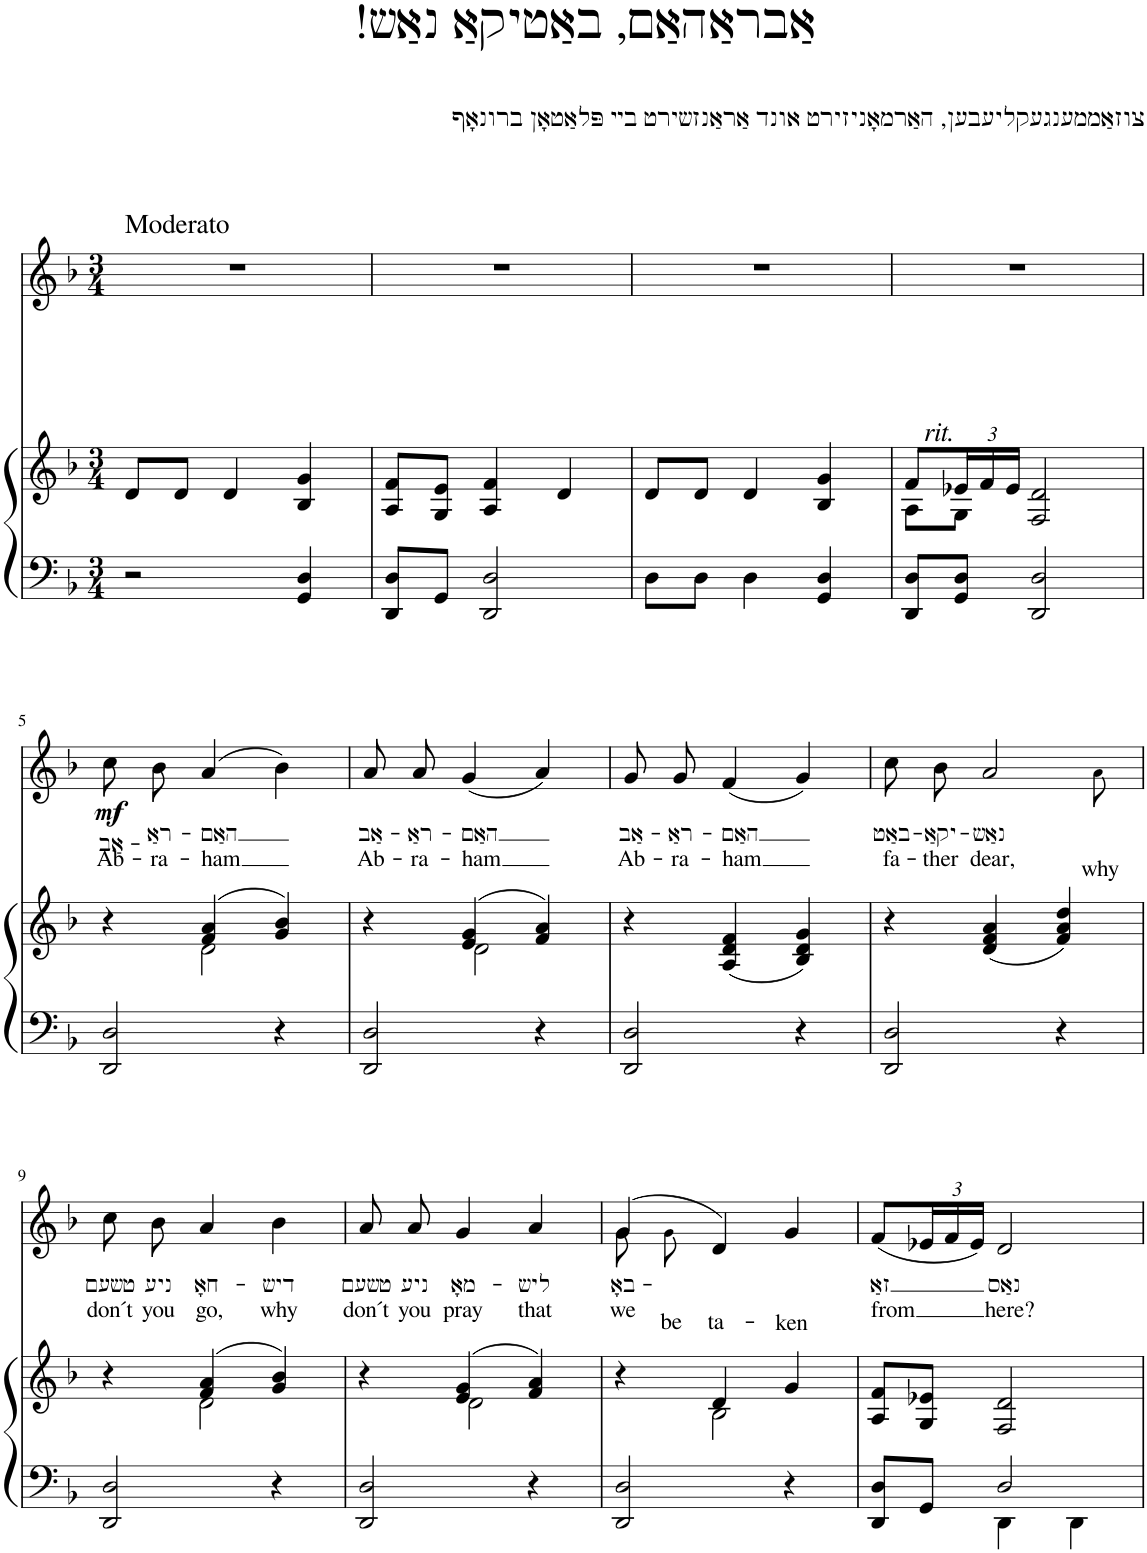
**kern	**kern	**kern	**text	**text	**dynam
*part2	*part2	*part1	*part1	*part1	*part1
*staff3	*staff2	*staff1	*staff1	*staff1	*staff1
*I"Klavier	*	*I"Piano	*	*	*
*	*	*I'Pno	*	*	*
*clefF4	*clefG2	*clefG2	*	*	*
*k[b-]	*k[b-]	*k[b-]	*	*	*
*M3/4	*M3/4	*M3/4	*	*	*
=1	=1	=1	=1	=1	=1
!	!	!LO:TX:a:t=Moderato	!	!	!
2r	8d/L	2.r	.	.	.
.	8d/J	.	.	.	.
.	4d/	.	.	.	.
4GG/ 4D/	4B-/ 4g/	.	.	.	.
=2	=2	=2	=2	=2	=2
8DD/ 8D/L	8A/ 8f/L	2.r	.	.	.
8GG/J	8G/ 8e/J	.	.	.	.
2DD/ 2D/	4A/ 4f/	.	.	.	.
.	4d/	.	.	.	.
=3	=3	=3	=3	=3	=3
8D\L	8d/L	2.r	.	.	.
8D\J	8d/J	.	.	.	.
4D\	4d/	.	.	.	.
4GG/ 4D/	4B-/ 4g/	.	.	.	.
=4	=4	=4	=4	=4	=4
*	*^	*^	*	*	*
8DD/ 8D/L	8f/L	8A\L	2.r	8ryy	.	.	.
*	*Xbrackettup	*	*	*	*	*	*
!	!	!	!	!LO:TX:b:i:t=rit.	!	!	!
8GG/ 8D/J	24e-X/L	8G\J	.	2ryy	.	.	.
.	24f/	.	.	.	.	.	.
.	24e-/JJ	.	.	.	.	.	.
2DD/ 2D/	2F/ 2d/	2ryy	.	.	.	.	.
.	.	.	.	8ryy	.	.	.
!!LO:LB:g=z
=5	=5	=5	=5	=5	=5	=5	=5
!	!	!	!	!	!LO:LY:b	!LO:LY:b	!LO:DY:b
*	*	*	*v	*v	*	*	*
2DD/ 2D/	4r	4ryy	8cc\	אַב-	Ab-	mf
!	!	!	!	!LO:LY:b	!LO:LY:b	!
.	.	.	8b-\	ראַ-	-ra-	.
!	!	!	!	!LO:LY:b	!LO:LY:b	!
.	(4f/ 4a/	2d\	(4a/	-האַם	-ham	.
4r	4g/ 4b-/)	.	4b-\)	.	.	.
=6	=6	=6	=6	=6	=6	=6
!	!	!	!	!LO:LY:b	!LO:LY:b	!
2DD/ 2D/	4r	4ryy	8a/	אַב-	Ab-	.
!	!	!	!	!LO:LY:b	!LO:LY:b	!
.	.	.	8a/	-ראַ-	-ra-	.
!	!	!	!	!LO:LY:b	!LO:LY:b	!
.	(4e/ 4g/	2d\	(4g/	-האַם	-ham	.
4r	4f/ 4a/)	.	4a/)	.	.	.
*	*v	*v	*	*	*	*
=7	=7	=7	=7	=7	=7
!	!	!	!LO:LY:b	!LO:LY:b	!
2DD/ 2D/	4r	8g/	אַב-	Ab-	.
!	!	!	!LO:LY:b	!LO:LY:b	!
.	.	8g/	-ראַ-	-ra-	.
!	!	!	!LO:LY:b	!LO:LY:b	!
.	(4A/ 4d/ 4f/	(4f/	-האַם	-ham	.
4r	4B-/ 4d/ 4g/)	4g/)	.	.	.
=8	=8	=8	=8	=8	=8
!	!	!	!LO:LY:b	!LO:LY:b	!
*	*	*^	*	*	*
2DD/ 2D/	4r	8cc\	8ryy	באַט-	fa-	.
!	!	!	!	!LO:LY:b	!LO:LY:b	!
*	*	*v	*v	*	*	*
.	.	8b-\	-יקאַ-	-ther	.
!	!	!	!LO:LY:b	!LO:LY:b	!
.	(4d/ 4f/ 4a/	2a/	-נאַש	dear,	.
4r	4f/ 4a/ 4dd/)	.	.	.	.
*	*	*^	*	*	*
!	!	!	!	!LO:LY:b	!	!
.	.	.	8a!\	why	.	.
!!LO:LB:g=z
=9	=9	=9	=9	=9	=9	=9
*	*^	*	*	*	*	*
!	!	!	!	!	!LO:LY:b	!LO:LY:b	!
*	*	*	*v	*v	*	*	*
2DD/ 2D/	4r	4ryy	8cc\	טשעם	don´t	.
!	!	!	!	!LO:LY:b	!LO:LY:b	!
.	.	.	8b-\	ניע	you	.
!	!	!	!	!LO:LY:b	!LO:LY:b	!
.	(4f/ 4a/	2d\	4a/	חאָ-	go,	.
!	!	!	!	!LO:LY:b	!LO:LY:b	!
4r	4g/ 4b-/)	.	4b-\	-דיש	why	.
=10	=10	=10	=10	=10	=10	=10
!	!	!	!	!LO:LY:b	!LO:LY:b	!
2DD/ 2D/	4r	4ryy	8a/	טשעם	don´t	.
!	!	!	!	!LO:LY:b	!LO:LY:b	!
.	.	.	8a/	ניע	you	.
!	!	!	!	!LO:LY:b	!LO:LY:b	!
.	(4e/ 4g/	2d\	4g/	מאָ-	pray	.
!	!	!	!	!LO:LY:b	!LO:LY:b	!
4r	4f/ 4a/)	.	4a/	-ליש	that	.
=11	=11	=11	=11	=11	=11	=11
!	!	!	!	!LO:LY:b	!LO:LY:b	!
*	*	*	*^	*	*	*
2DD/ 2D/	4r	4ryy	(4g/	8g\	באָ-	we	.
!	!	!	!	!	!LO:LY:b	!	!
.	.	.	.	8g!\	be	.	.
!	!	!	!	!	!LO:LY:b	!	!
.	4d/	2B-\	4d/)	2ryy	ta-	.	.
!	!	!	!	!	!LO:LY:b	!	!
4r	4g/	.	4g/	.	-ken	.	.
*	*v	*v	*	*	*	*	*
*	*	*v	*v	*	*	*
=12	=12	=12	=12	=12	=12
*^	*	*	*	*	*
!	!	!	!	!LO:LY:b	!LO:LY:b	!
8DD/ 8D/L	4ryy	8A/ 8f/L	(8f/L	זאַ	from	.
*	*	*	*Xbrackettup	*	*	*
8GG/J	.	8G/ 8e-X/J	24e-X/L	.	.	.
.	.	.	24f/	.	.	.
.	.	.	24e-/JJ)	.	.	.
!	!	!	!	!LO:LY:b	!LO:LY:b	!
2D/	4DD\	2F/ 2d/	2d/	נאַס	here?	.
.	4DD\	.	.	.	.	.
*v	*v	*	*	*	*	*
=	=	=	=	=	=
*-	*-	*-	*-	*-	*-
